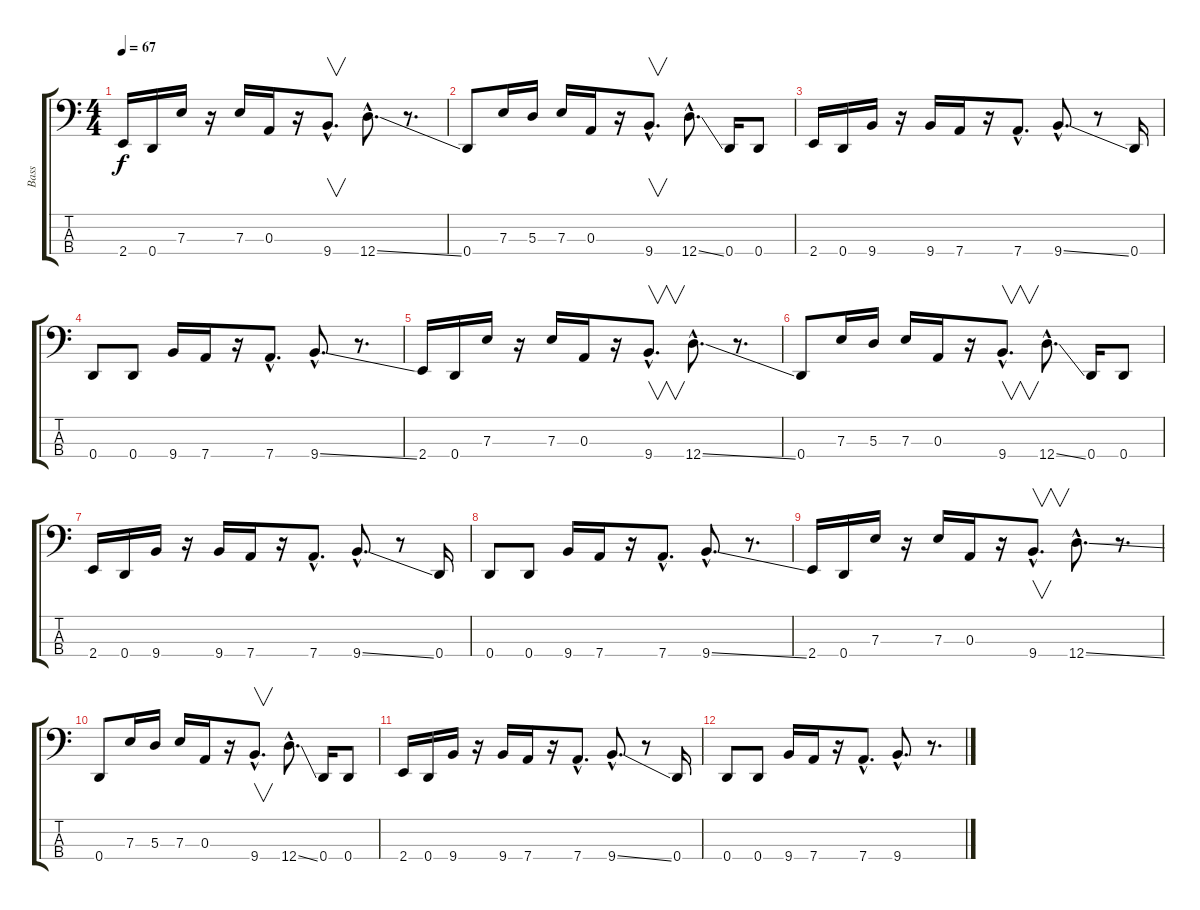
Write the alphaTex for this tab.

\track ("Bass" "Bass") {instrument electricbassfinger}
\staff {score tabs}
\tuning (G2 D2 A1 D1) {hide}
\ts (4 4)
\tempo 67
\clef f4
\ks c
2.4.16{dy f} 0.4.16 7.3.16 r.16 7.3.16 0.3.16 r.16 9.4{hac}.8{v d} 12.4{ss hac}.8{d} r.8{d} |
0.4.8 7.3.16 5.3.16 7.3.16 0.3.16 r.16 9.4{hac}.8{v d} 12.4{ss hac}.8{d} 0.4.16 0.4.8 |
2.4.16 0.4.16 9.4.16 r.16 9.4.16 7.4.16 r.16 7.4{hac}.8{d} 9.4{ss hac}.8{d} r.8 0.4.16 |
0.4.8 0.4.8 9.4.16 7.4.16 r.16 7.4{hac}.8{d} 9.4{ss hac}.8{d} r.8{d} |
2.4.16 0.4.16 7.3.16 r.16 7.3.16 0.3.16 r.16 9.4{hac}.8{v d} 12.4{ss hac}.8{d} r.8{d} |
0.4.8 7.3.16 5.3.16 7.3.16 0.3.16 r.16 9.4{hac}.8{v d} 12.4{ss hac}.8{d} 0.4.16 0.4.8 |
2.4.16 0.4.16 9.4.16 r.16 9.4.16 7.4.16 r.16 7.4{hac}.8{d} 9.4{ss hac}.8{d} r.8 0.4.16 |
0.4.8 0.4.8 9.4.16 7.4.16 r.16 7.4{hac}.8{d} 9.4{ss hac}.8{d} r.8{d} |
2.4.16 0.4.16 7.3.16 r.16 7.3.16 0.3.16 r.16 9.4{hac}.8{v d} 12.4{ss hac}.8{d} r.8{d} |
0.4.8 7.3.16 5.3.16 7.3.16 0.3.16 r.16 9.4{hac}.8{v d} 12.4{ss hac}.8{d} 0.4.16 0.4.8 |
2.4.16 0.4.16 9.4.16 r.16 9.4.16 7.4.16 r.16 7.4{hac}.8{d} 9.4{ss hac}.8{d} r.8 0.4.16 |
0.4.8 0.4.8 9.4.16 7.4.16 r.16 7.4{hac}.8{d} 9.4{hac}.8{d} r.8{d}
